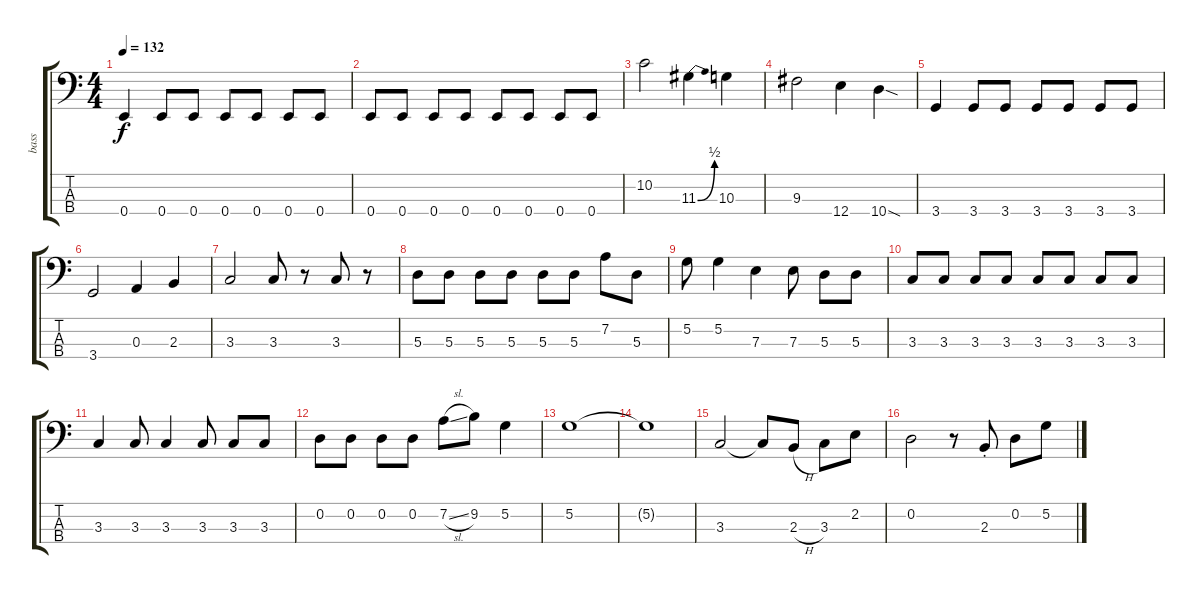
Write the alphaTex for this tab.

\track ("bass" "bass") {instrument electricbassfinger}
\staff {score tabs}
\tuning (G2 D2 A1 E1) {hide}
\ts (4 4)
\tempo 132
\clef f4
\ks c
0.4.4{dy f} 0.4.8 0.4.8 0.4.8 0.4.8 0.4.8 0.4.8 |
0.4.8 0.4.8 0.4.8 0.4.8 0.4.8 0.4.8 0.4.8 0.4.8 |
10.2.2 11.3{be (bend 0 0 60 2)}.4 10.3.4 |
9.3.2 12.4.4 10.4{sod}.4 |
3.4.4 3.4.8 3.4.8 3.4.8 3.4.8 3.4.8 3.4.8 |
3.4.2 0.3.4 2.3.4 |
3.3.2 3.3.8 r.8 3.3.8 r.8 |
5.3.8 5.3.8 5.3.8 5.3.8 5.3.8 5.3.8 7.2.8 5.3.8 |
5.2.8 5.2.4 7.3.4 7.3.8 5.3.8 5.3.8 |
3.3.8 3.3.8 3.3.8 3.3.8 3.3.8 3.3.8 3.3.8 3.3.8 |
3.3.4 3.3.8 3.3.4 3.3.8 3.3.8 3.3.8 |
0.2.8 0.2.8 0.2.8 0.2.8 7.2{sl}.8 9.2.8 5.2.4 |
5.2.1 |
5.2{t}.1 |
3.3.2 3.3{t}.8 2.3{h}.8 3.3.8 2.2.8 |
0.2.2 r.8 2.3{st}.8 0.2.8 5.2.8
